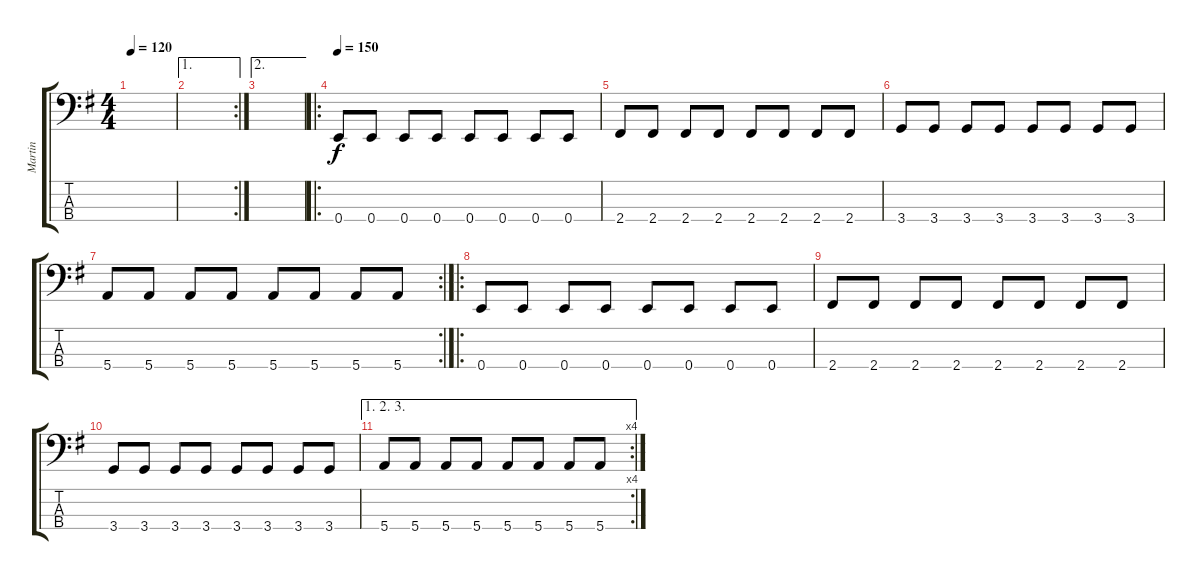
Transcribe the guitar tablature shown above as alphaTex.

\track ("Martin" "Martin") {instrument electricbasspick}
\staff {score tabs}
\tuning (G2 D2 A1 E1) {hide}
\ts (4 4)
\tempo 120
\clef f4
\ks eminor
|
\ae 1
\rc 2
|
\ae 2
|
\ro
\tempo 150
0.4.8 0.4.8 0.4.8 0.4.8 0.4.8 0.4.8 0.4.8 0.4.8 |
2.4.8 2.4.8 2.4.8 2.4.8 2.4.8 2.4.8 2.4.8 2.4.8 |
3.4.8 3.4.8 3.4.8 3.4.8 3.4.8 3.4.8 3.4.8 3.4.8 |
\rc 2
5.4.8 5.4.8 5.4.8 5.4.8 5.4.8 5.4.8 5.4.8 5.4.8 |
\ro
0.4.8 0.4.8 0.4.8 0.4.8 0.4.8 0.4.8 0.4.8 0.4.8 |
2.4.8 2.4.8 2.4.8 2.4.8 2.4.8 2.4.8 2.4.8 2.4.8 |
3.4.8 3.4.8 3.4.8 3.4.8 3.4.8 3.4.8 3.4.8 3.4.8 |
\ae (1 2 3)
\rc 4
5.4.8 5.4.8 5.4.8 5.4.8 5.4.8 5.4.8 5.4.8 5.4.8
